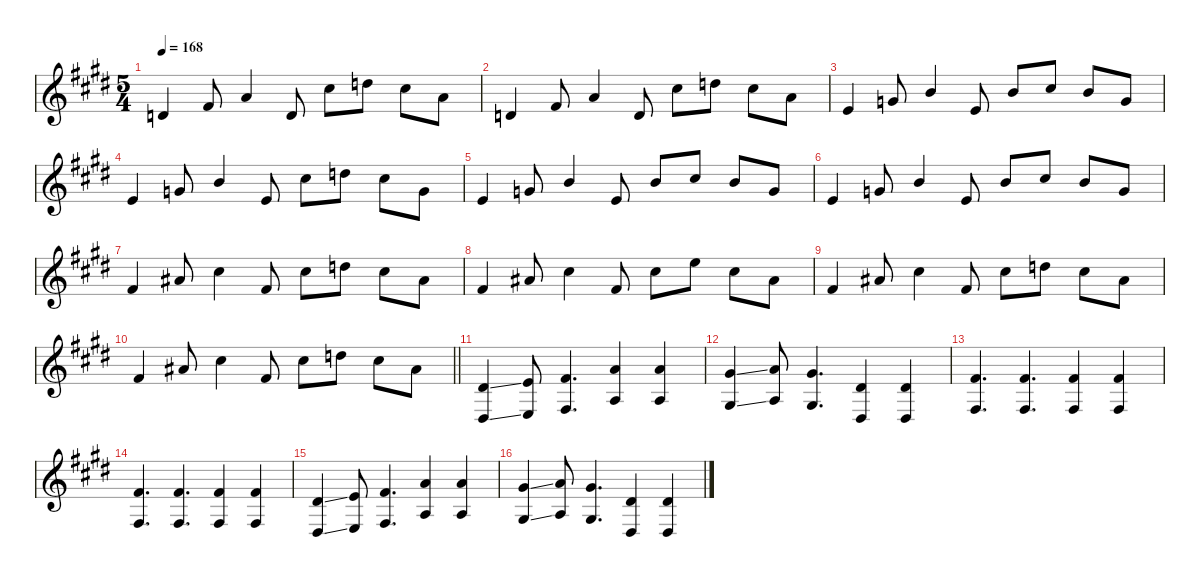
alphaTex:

\defaultSystemsLayout 4
\hideDynamics
\bracketExtendMode nobrackets
\singleTrackTrackNamePolicy hidden
\multiTrackTrackNamePolicy hidden
\firstSystemTrackNameMode fullname
\firstSystemTrackNameOrientation horizontal
\otherSystemsTrackNameOrientation horizontal
\track ("Synth" "fx.synth.") {defaultSystemsLayout 8 instrument fx7echoes}
\staff {score}
\tuning (Db4 Ab3 E3 B2 Gb2 B1)
\ts (5 4)
\tempo 168
\clef g2
\ks c#minor
15.4{acc forcenatural}.4{dy f beam Up} 14.3{acc #}.8{beam Up} 13.2{acc forcenatural}.4{beam Up} 15.4{acc forcenatural}.8{beam Up} 12.1{acc #}.8{beam Down} 13.1{acc forcenatural}.8{beam Down} 12.1{acc #}.8{beam Down} 13.2{acc forcenatural}.8{beam Down} |
15.4{acc forcenatural}.4{beam Up} 14.3{acc #}.8{beam Up} 13.2{acc forcenatural}.4{beam Up} 15.4{acc forcenatural}.8{beam Up} 12.1{acc #}.8{beam Down} 13.1{acc forcenatural}.8{beam Down} 12.1{acc #}.8{beam Down} 13.2{acc forcenatural}.8{beam Down} |
12.3{acc forcenatural}.4{beam Up} 11.2{acc forcenatural}.8{beam Up} 10.1{acc forcenatural}.4{beam Up} 12.3{acc forcenatural}.8{beam Up} 10.1{acc forcenatural}.8{beam Up} 12.1{acc #}.8{beam Up} 10.1{acc forcenatural}.8{beam Up} 11.2{acc forcenatural}.8{beam Up} |
12.3{acc forcenatural}.4{beam Up} 11.2{acc forcenatural}.8{beam Up} 10.1{acc forcenatural}.4{beam Up} 12.3{acc forcenatural}.8{beam Up} 12.1{acc #}.8{beam Down} 13.1{acc forcenatural}.8{beam Down} 12.1{acc #}.8{beam Down} 11.2{acc forcenatural}.8{beam Down} |
12.3{acc forcenatural}.4{beam Up} 11.2{acc forcenatural}.8{beam Up} 10.1{acc forcenatural}.4{beam Up} 12.3{acc forcenatural}.8{beam Up} 10.1{acc forcenatural}.8{beam Up} 12.1{acc #}.8{beam Up} 10.1{acc forcenatural}.8{beam Up} 11.2{acc forcenatural}.8{beam Up} |
12.3{acc forcenatural}.4{beam Up} 11.2{acc forcenatural}.8{beam Up} 10.1{acc forcenatural}.4{beam Up} 12.3{acc forcenatural}.8{beam Up} 10.1{acc forcenatural}.8{beam Up} 12.1{acc #}.8{beam Up} 10.1{acc forcenatural}.8{beam Up} 11.2{acc forcenatural}.8{beam Up} |
14.3{acc #}.4{beam Up} 14.2{acc #}.8{beam Up} 12.1{acc #}.4{beam Down} 14.3{acc #}.8{beam Up} 12.1{acc #}.8{beam Down} 13.1{acc forcenatural}.8{beam Down} 12.1{acc #}.8{beam Down} 14.2{acc #}.8{beam Down} |
14.3{acc #}.4{beam Up} 14.2{acc #}.8{beam Up} 12.1{acc #}.4{beam Down} 14.3{acc #}.8{beam Up} 12.1{acc #}.8{beam Down} 15.1{acc forcenatural}.8{beam Down} 12.1{acc #}.8{beam Down} 14.2{acc #}.8{beam Down} |
14.3{acc #}.4{beam Up} 14.2{acc #}.8{beam Up} 12.1{acc #}.4{beam Down} 14.3{acc #}.8{beam Up} 12.1{acc #}.8{beam Down} 13.1{acc forcenatural}.8{beam Down} 12.1{acc #}.8{beam Down} 14.2{acc #}.8{beam Down} |
\barLineRight lightlight
14.3{acc #}.4{beam Up} 14.2{acc #}.8{beam Up} 12.1{acc #}.4{beam Down} 14.3{acc #}.8{beam Up} 12.1{acc #}.8{beam Down} 13.1{acc forcenatural}.8{beam Down} 12.1{acc #}.8{beam Down} 14.2{acc #}.8{beam Down} |
(11.3{ss acc #} 9.5{ss acc #}).4{instrument stringensemble1 beam Up} (12.3{acc forcenatural} 10.5{acc forcenatural}).8{beam Up} (14.3{acc #} 12.5{acc #}).4{d beam Up} (17.3{acc forcenatural} 15.5{acc forcenatural}).4{beam Up} (17.3{acc forcenatural} 15.5{acc forcenatural}).4{beam Up} |
(16.3{ss acc #} 14.5{ss acc #}).4{beam Up} (17.3{acc forcenatural} 15.5{acc forcenatural}).8{beam Up} (16.3{acc #} 14.5{acc #}).4{d beam Up} (11.3{acc #} 9.5{acc #}).4{beam Up} (11.3{acc #} 9.5{acc #}).4{beam Up} |
(14.3{acc #} 12.5{acc #}).4{d beam Up} (14.3{acc #} 12.5{acc #}).4{d beam Up} (14.3{acc #} 12.5{acc #}).4{beam Up} (14.3{acc #} 12.5{acc #}).4{beam Up} |
(14.3{acc #} 12.5{acc #}).4{d beam Up} (14.3{acc #} 12.5{acc #}).4{d beam Up} (14.3{acc #} 12.5{acc #}).4{beam Up} (14.3{acc #} 12.5{acc #}).4{beam Up} |
(11.3{ss acc #} 9.5{ss acc #}).4{beam Up} (12.3{acc forcenatural} 10.5{acc forcenatural}).8{beam Up} (14.3{acc #} 12.5{acc #}).4{d beam Up} (17.3{acc forcenatural} 15.5{acc forcenatural}).4{beam Up} (17.3{acc forcenatural} 15.5{acc forcenatural}).4{beam Up} |
(16.3{ss acc #} 14.5{ss acc #}).4{beam Up} (17.3{acc forcenatural} 15.5{acc forcenatural}).8{beam Up} (16.3{acc #} 14.5{acc #}).4{d beam Up} (11.3{acc #} 9.5{acc #}).4{beam Up} (11.3{acc #} 9.5{acc #}).4{beam Up}
